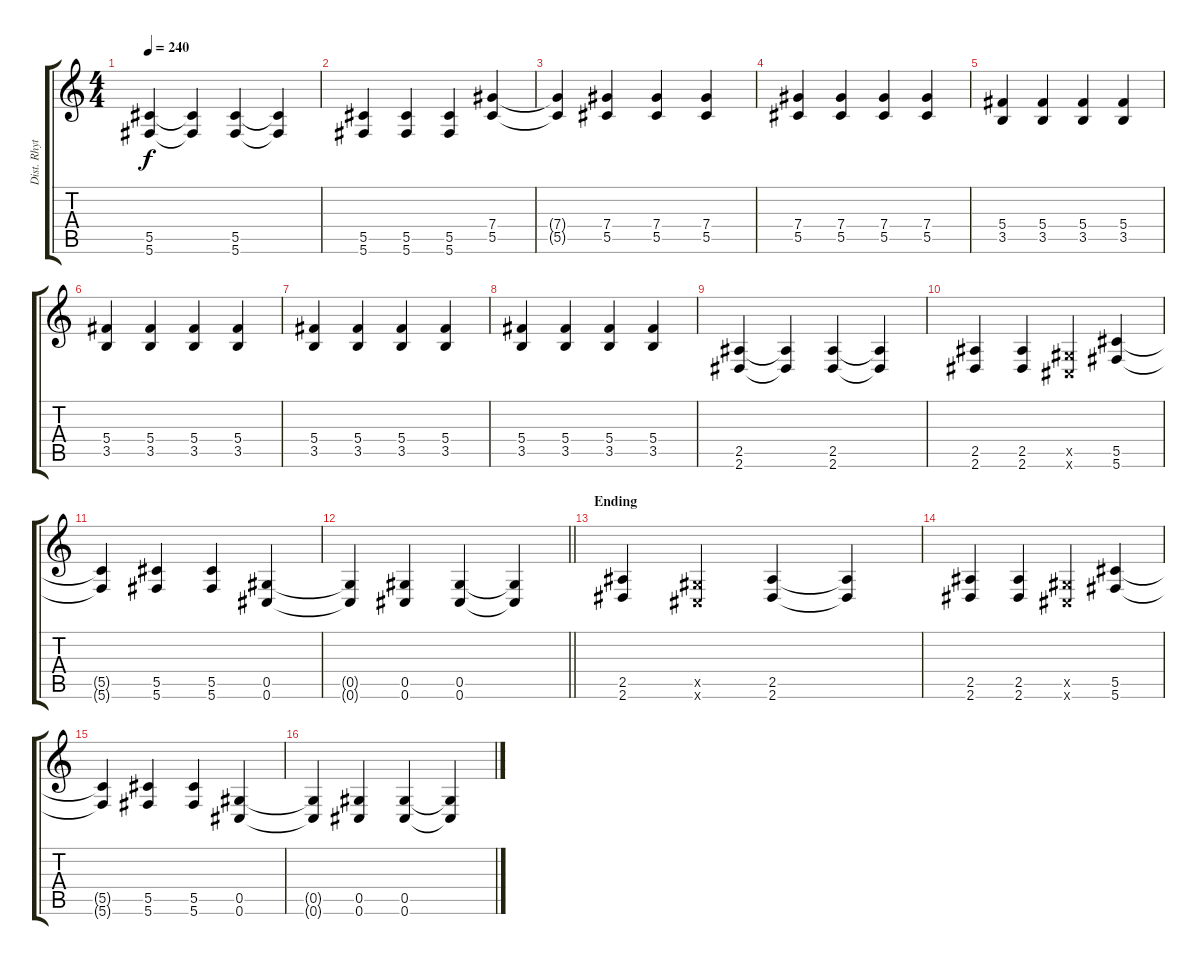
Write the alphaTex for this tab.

\track ("Dist. Rhytm Guitar [L]" "Dist. Rhyt") {instrument distortionguitar}
\staff {score tabs}
\tuning (Eb4 Bb3 Gb3 Db3 Ab2 Db2) {hide}
\ts (4 4)
\tempo 240
\clef g2
\ks c
(5.5 5.6).4{dy f} (5.5{t} 5.6{t}).4 (5.5 5.6).4 (5.5{t} 5.6{t}).4 |
(5.5 5.6).4 (5.5 5.6).4 (5.5 5.6).4 (7.4 5.5).4 |
(7.4{t} 5.5{t}).4 (7.4 5.5).4 (7.4 5.5).4 (7.4 5.5).4 |
(7.4 5.5).4 (7.4 5.5).4 (7.4 5.5).4 (7.4 5.5).4 |
(5.4 3.5).4 (5.4 3.5).4 (5.4 3.5).4 (5.4 3.5).4 |
(5.4 3.5).4 (5.4 3.5).4 (5.4 3.5).4 (5.4 3.5).4 |
(5.4 3.5).4 (5.4 3.5).4 (5.4 3.5).4 (5.4 3.5).4 |
(5.4 3.5).4 (5.4 3.5).4 (5.4 3.5).4 (5.4 3.5).4 |
(2.5 2.6).4 (2.5{t} 2.6{t}).4 (2.5 2.6).4 (2.5{t} 2.6{t}).4 |
(2.5 2.6).4 (2.5 2.6).4 (0.5{x} 0.6{x}).4 (5.5 5.6).4 |
(5.5{t} 5.6{t}).4 (5.5 5.6).4 (5.5 5.6).4 (0.5 0.6).4 |
\barLineRight lightlight
(0.5{t} 0.6{t}).4 (0.5 0.6).4 (0.5 0.6).4 (0.5{t} 0.6{t}).4 |
\section ("" "Ending")
(2.5 2.6).4 (0.5{x} 0.6{x}).4 (2.5 2.6).4 (2.5{t} 2.6{t}).4 |
(2.5 2.6).4 (2.5 2.6).4 (0.5{x} 0.6{x}).4 (5.5 5.6).4 |
(5.5{t} 5.6{t}).4 (5.5 5.6).4 (5.5 5.6).4 (0.5 0.6).4 |
(0.5{t} 0.6{t}).4 (0.5 0.6).4 (0.5 0.6).4 (0.5{t} 0.6{t}).4
